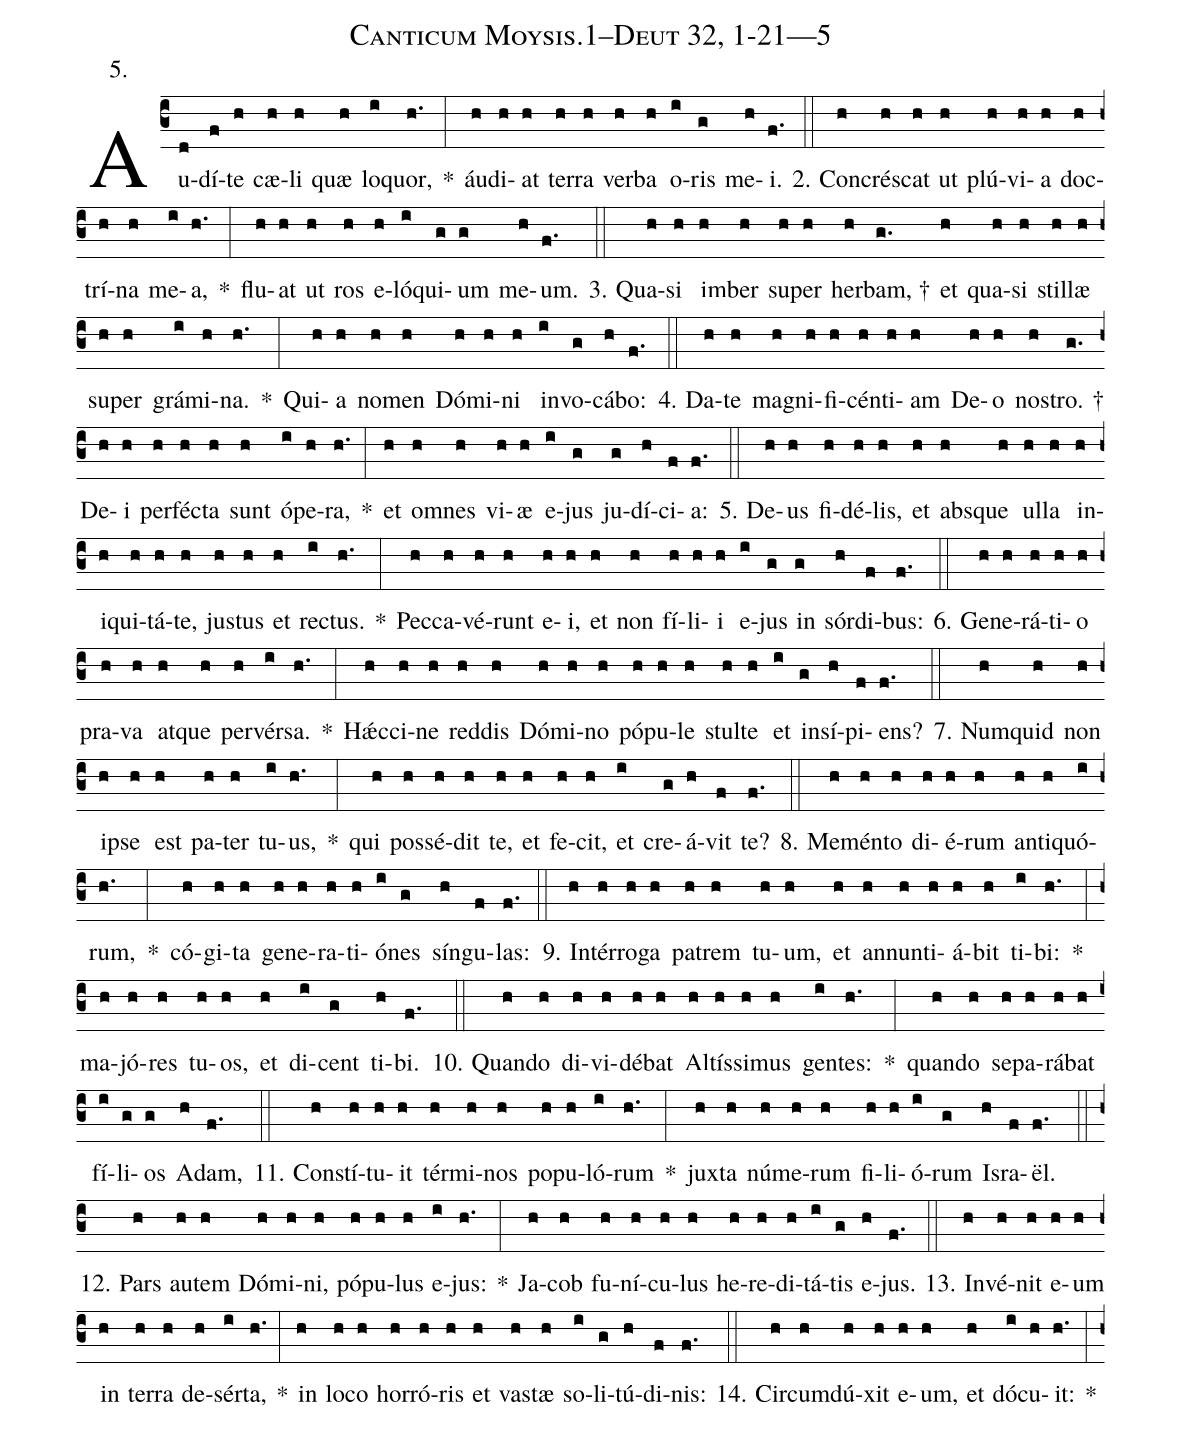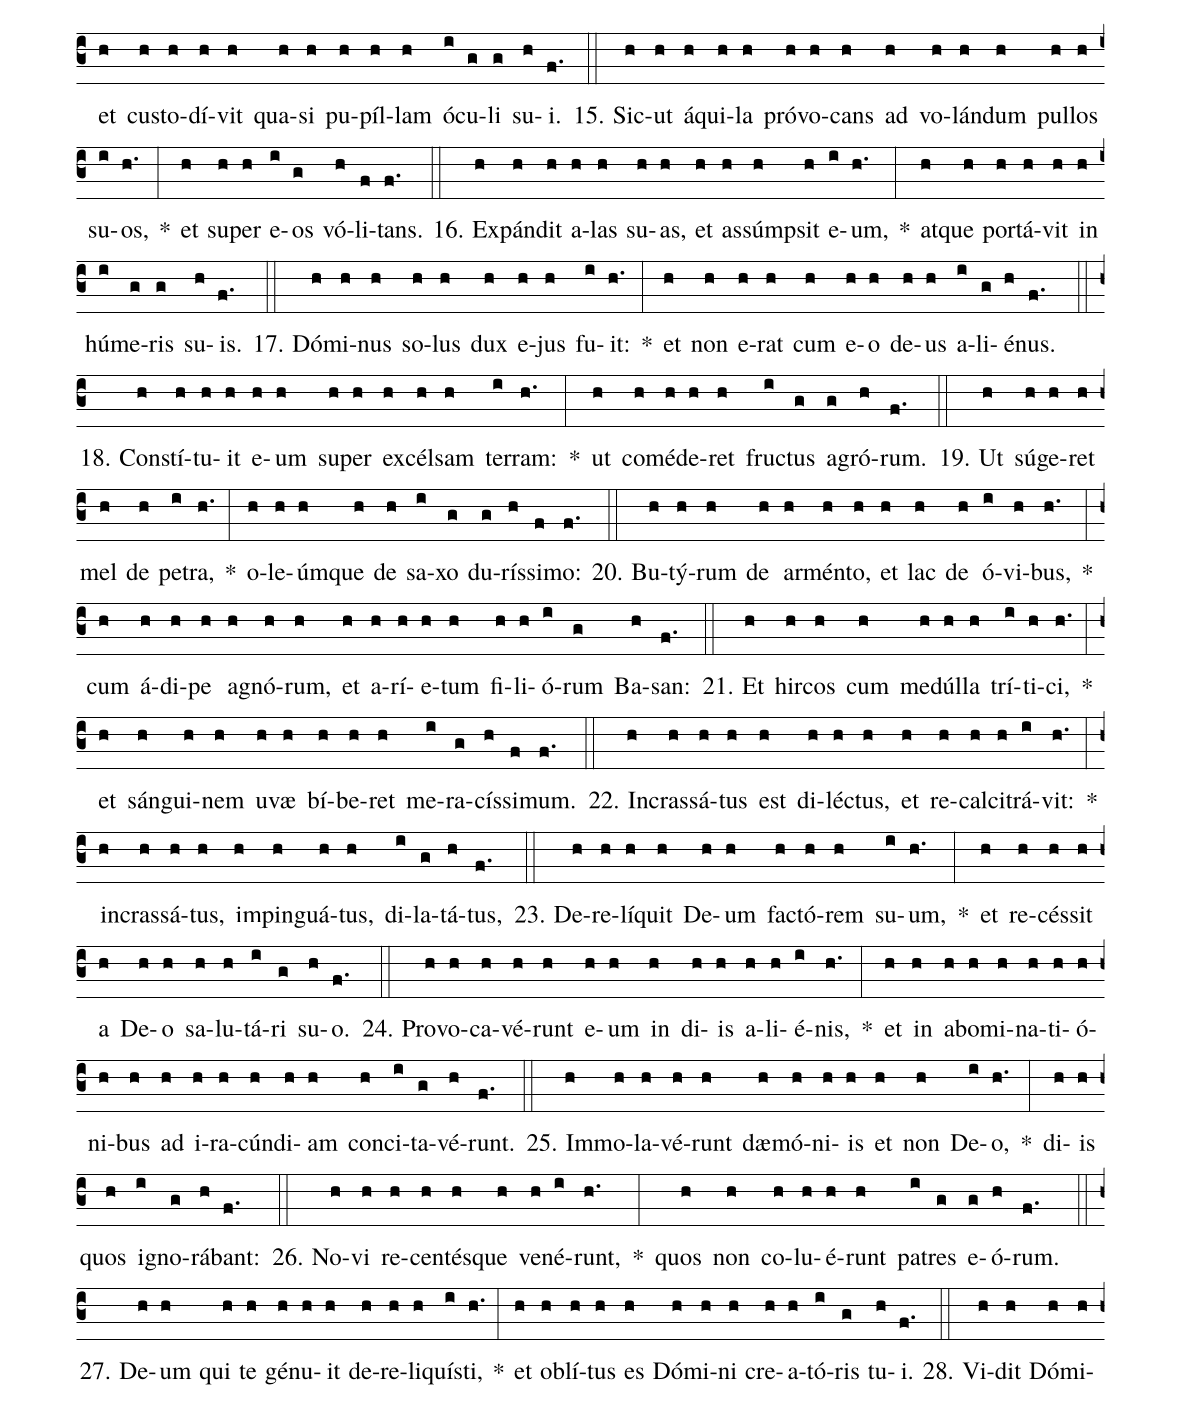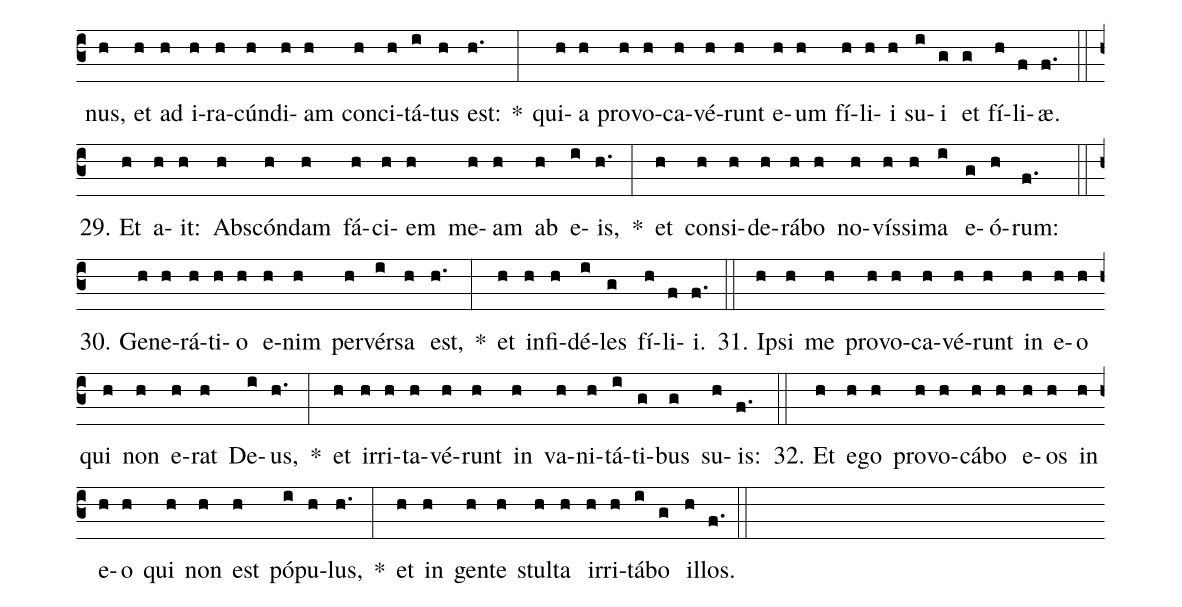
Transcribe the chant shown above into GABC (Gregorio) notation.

name: Canticum Moysis.1--Deut 32, 1-21---5;
annotation: 5.;
%%
(c3)Au(d)dí(f)te(h) cæ(h)li(h) quæ(h) lo(i)quor,(h.) *(:) áu(h)di(h)at(h) ter(h)ra(h) ver(h)ba(h) o(i)ris(g) me(h)i.(f.) (::)
2. Con(h)crés(h)cat(h) ut(h) plú(h)vi(h)a(h) doc(h)trí(h)na(h) me(i)a,(h.) *(:) flu(h)at(h) ut(h) ros(h) e(h)ló(i)qui(g)um(g) me(h)um.(f.) (::)
3. Qua(h)si(h) im(h)ber(h) su(h)per(h) her(h)bam, †(g.) et(h) qua(h)si(h) stil(h)læ(h) su(h)per(h) grá(i)mi(h)na.(h.) *(:) Qui(h)a(h) no(h)men(h) Dó(h)mi(h)ni(h) in(i)vo(g)cá(h)bo:(f.) (::)
4. Da(h)te(h) ma(h)gni(h)fi(h)cén(h)ti(h)am(h) De(h)o(h) nos(h)tro. †(g.) De(h)i(h) per(h)féc(h)ta(h) sunt(h) ó(i)pe(h)ra,(h.) *(:) et(h) om(h)nes(h) vi(h)æ(h) e(i)jus(g) ju(g)dí(h)ci(f)a:(f.) (::)
5. De(h)us(h) fi(h)dé(h)lis,(h) et(h) abs(h)que(h) ul(h)la(h) in(h)i(h)qui(h)tá(h)te,(h) jus(h)tus(h) et(h) rec(i)tus.(h.) *(:) Pec(h)ca(h)vé(h)runt(h) e(h)i,(h) et(h) non(h) fí(h)li(h)i(h) e(i)jus(g) in(g) sór(h)di(f)bus:(f.) (::)
6. Ge(h)ne(h)rá(h)ti(h)o(h) pra(h)va(h) at(h)que(h) per(h)vér(i)sa.(h.) *(:) Hǽc(h)ci(h)ne(h) red(h)dis(h) Dó(h)mi(h)no(h) pó(h)pu(h)le(h) stul(h)te(h) et(i) in(g)sí(h)pi(f)ens?(f.) (::)
7. Num(h)quid(h) non(h) ip(h)se(h) est(h) pa(h)ter(h) tu(i)us,(h.) *(:) qui(h) pos(h)sé(h)dit(h) te,(h) et(h) fe(h)cit,(h) et(i) cre(g)á(h)vit(f) te?(f.) (::)
8. Me(h)mén(h)to(h) di(h)é(h)rum(h) an(h)ti(h)quó(i)rum,(h.) *(:) có(h)gi(h)ta(h) ge(h)ne(h)ra(h)ti(h)ó(i)nes(g) sín(h)gu(f)las:(f.) (::)
9. In(h)tér(h)ro(h)ga(h) pa(h)trem(h) tu(h)um,(h) et(h) an(h)nun(h)ti(h)á(h)bit(h) ti(i)bi:(h.) *(:) ma(h)jó(h)res(h) tu(h)os,(h) et(h) di(i)cent(g) ti(h)bi.(f.) (::)
10. Quan(h)do(h) di(h)vi(h)dé(h)bat(h) Al(h)tís(h)si(h)mus(h) gen(i)tes:(h.) *(:) quan(h)do(h) se(h)pa(h)rá(h)bat(h) fí(i)li(g)os(g) A(h)dam,(f.) (::)
11. Con(h)stí(h)tu(h)it(h) tér(h)mi(h)nos(h) po(h)pu(h)ló(i)rum(h.) *(:) jux(h)ta(h) nú(h)me(h)rum(h) fi(h)li(h)ó(i)rum(g) Is(h)ra(f)ël.(f.) (::)
12. Pars(h) au(h)tem(h) Dó(h)mi(h)ni,(h) pó(h)pu(h)lus(h) e(i)jus:(h.) *(:) Ja(h)cob(h) fu(h)ní(h)cu(h)lus(h) he(h)re(h)di(h)tá(i)tis(g) e(h)jus.(f.) (::)
13. In(h)vé(h)nit(h) e(h)um(h) in(h) ter(h)ra(h) de(h)sér(i)ta,(h.) *(:) in(h) lo(h)co(h) hor(h)ró(h)ris(h) et(h) vas(h)tæ(h) so(i)li(g)tú(h)di(f)nis:(f.) (::)
14. Cir(h)cum(h)dú(h)xit(h) e(h)um,(h) et(h) dó(i)cu(h)it:(h.) *(:) et(h) cus(h)to(h)dí(h)vit(h) qua(h)si(h) pu(h)píl(h)lam(h) ó(i)cu(g)li(g) su(h)i.(f.) (::)
15. Sic(h)ut(h) á(h)qui(h)la(h) pró(h)vo(h)cans(h) ad(h) vo(h)lán(h)dum(h) pul(h)los(h) su(i)os,(h.) *(:) et(h) su(h)per(h) e(i)os(g) vó(h)li(f)tans.(f.) (::)
16. Ex(h)pán(h)dit(h) a(h)las(h) su(h)as,(h) et(h) as(h)súmp(h)sit(h) e(i)um,(h.) *(:) at(h)que(h) por(h)tá(h)vit(h) in(h) hú(i)me(g)ris(g) su(h)is.(f.) (::)
17. Dó(h)mi(h)nus(h) so(h)lus(h) dux(h) e(h)jus(h) fu(i)it:(h.) *(:) et(h) non(h) e(h)rat(h) cum(h) e(h)o(h) de(h)us(h) a(i)li(g)é(h)nus.(f.) (::)
18. Con(h)stí(h)tu(h)it(h) e(h)um(h) su(h)per(h) ex(h)cél(h)sam(h) ter(i)ram:(h.) *(:) ut(h) com(h)é(h)de(h)ret(h) fruc(i)tus(g) a(g)gró(h)rum.(f.) (::)
19. Ut(h) sú(h)ge(h)ret(h) mel(h) de(h) pe(i)tra,(h.) *(:) o(h)le(h)úm(h)que(h) de(h) sa(i)xo(g) du(g)rís(h)si(f)mo:(f.) (::)
20. Bu(h)tý(h)rum(h) de(h) ar(h)mén(h)to,(h) et(h) lac(h) de(h) ó(i)vi(h)bus,(h.) *(:) cum(h) á(h)di(h)pe(h) a(h)gnó(h)rum,(h) et(h) a(h)rí(h)e(h)tum(h) fi(h)li(h)ó(i)rum(g) Ba(h)san:(f.) (::)
21. Et(h) hir(h)cos(h) cum(h) me(h)dúl(h)la(h) trí(i)ti(h)ci,(h.) *(:) et(h) sán(h)gui(h)nem(h) u(h)væ(h) bí(h)be(h)ret(h) me(i)ra(g)cís(h)si(f)mum.(f.) (::)
22. In(h)cras(h)sá(h)tus(h) est(h) di(h)léc(h)tus,(h) et(h) re(h)cal(h)ci(h)trá(i)vit:(h.) *(:) in(h)cras(h)sá(h)tus,(h) im(h)pin(h)guá(h)tus,(h) di(i)la(g)tá(h)tus,(f.) (::)
23. De(h)re(h)lí(h)quit(h) De(h)um(h) fac(h)tó(h)rem(h) su(i)um,(h.) *(:) et(h) re(h)cés(h)sit(h) a(h) De(h)o(h) sa(h)lu(h)tá(i)ri(g) su(h)o.(f.) (::)
24. Pro(h)vo(h)ca(h)vé(h)runt(h) e(h)um(h) in(h) di(h)is(h) a(h)li(h)é(i)nis,(h.) *(:) et(h) in(h) ab(h)o(h)mi(h)na(h)ti(h)ó(h)ni(h)bus(h) ad(h) i(h)ra(h)cún(h)di(h)am(h) con(h)ci(i)ta(g)vé(h)runt.(f.) (::)
25. Im(h)mo(h)la(h)vé(h)runt(h) dæ(h)mó(h)ni(h)is(h) et(h) non(h) De(i)o,(h.) *(:) di(h)is(h) quos(h) i(i)gno(g)rá(h)bant:(f.) (::)
26. No(h)vi(h) re(h)cen(h)tés(h)que(h) ve(h)né(i)runt,(h.) *(:) quos(h) non(h) co(h)lu(h)é(h)runt(h) pa(i)tres(g) e(g)ó(h)rum.(f.) (::)
27. De(h)um(h) qui(h) te(h) gé(h)nu(h)it(h) de(h)re(h)li(h)quís(i)ti,(h.) *(:) et(h) ob(h)lí(h)tus(h) es(h) Dó(h)mi(h)ni(h) cre(h)a(h)tó(i)ris(g) tu(h)i.(f.) (::)
28. Vi(h)dit(h) Dó(h)mi(h)nus,(h) et(h) ad(h) i(h)ra(h)cún(h)di(h)am(h) con(h)ci(h)tá(i)tus(h) est:(h.) *(:) qui(h)a(h) pro(h)vo(h)ca(h)vé(h)runt(h) e(h)um(h) fí(h)li(h)i(h) su(i)i(g) et(g) fí(h)li(f)æ.(f.) (::)
29. Et(h) a(h)it:(h) Abs(h)cón(h)dam(h) fá(h)ci(h)em(h) me(h)am(h) ab(h) e(i)is,(h.) *(:) et(h) con(h)si(h)de(h)rá(h)bo(h) no(h)vís(h)si(h)ma(i) e(g)ó(h)rum:(f.) (::)
30. Ge(h)ne(h)rá(h)ti(h)o(h) e(h)nim(h) per(h)vér(i)sa(h) est,(h.) *(:) et(h) in(h)fi(h)dé(i)les(g) fí(h)li(f)i.(f.) (::)
31. Ip(h)si(h) me(h) pro(h)vo(h)ca(h)vé(h)runt(h) in(h) e(h)o(h) qui(h) non(h) e(h)rat(h) De(i)us,(h.) *(:) et(h) ir(h)ri(h)ta(h)vé(h)runt(h) in(h) va(h)ni(h)tá(i)ti(g)bus(g) su(h)is:(f.) (::)
32. Et(h) e(h)go(h) pro(h)vo(h)cá(h)bo(h) e(h)os(h) in(h) e(h)o(h) qui(h) non(h) est(h) pó(i)pu(h)lus,(h.) *(:) et(h) in(h) gen(h)te(h) stul(h)ta(h) ir(h)ri(h)tá(i)bo(g) il(h)los.(f.) (::)
